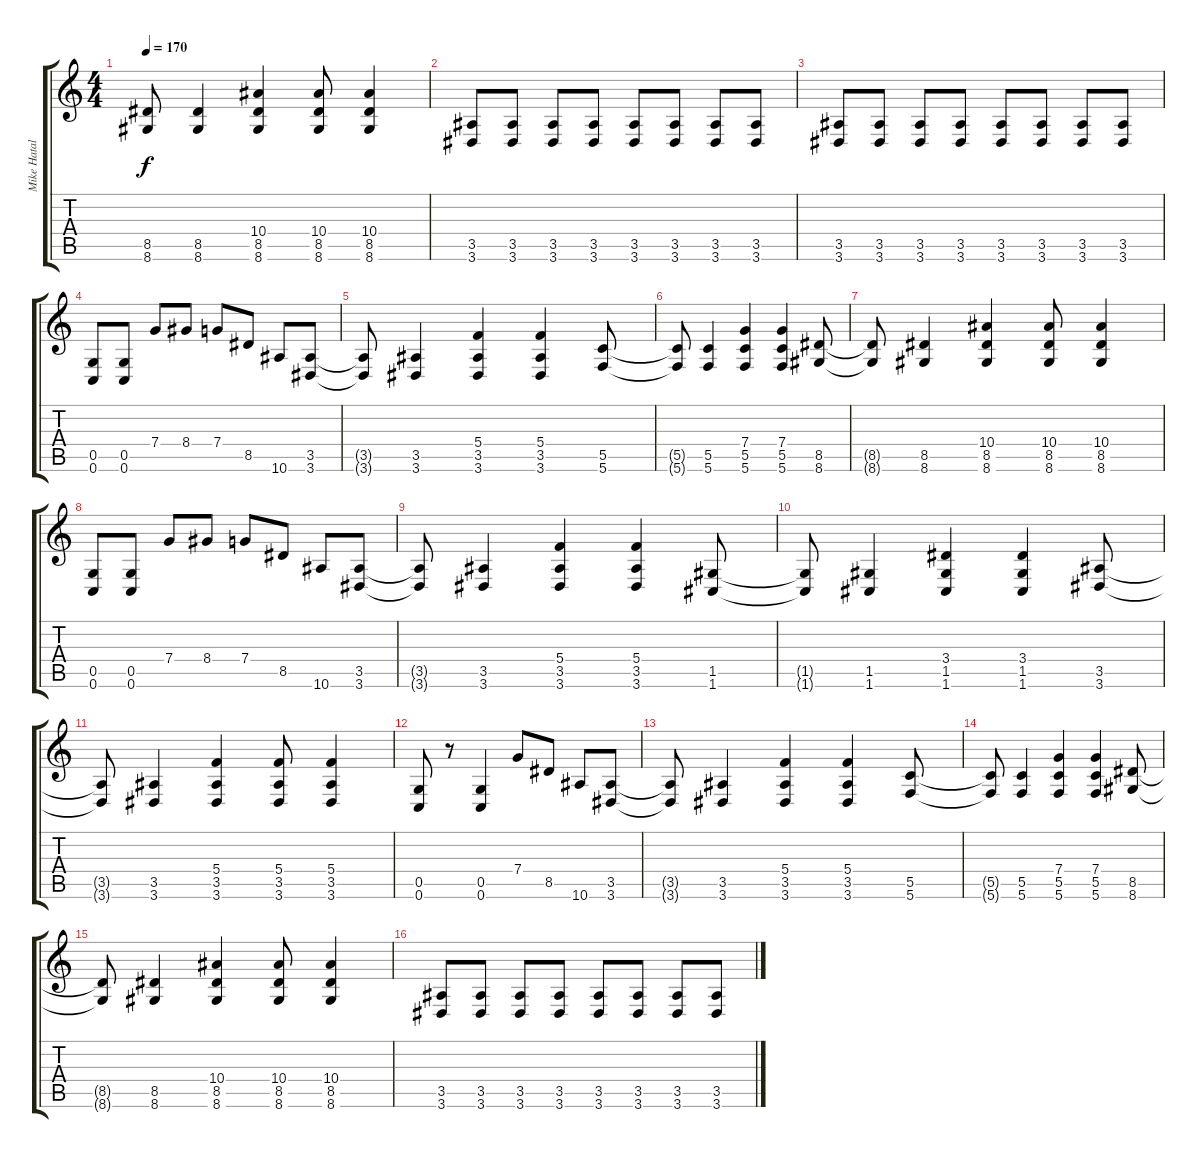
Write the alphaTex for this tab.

\track ("Mike Hatalak - Gtr.1" "Mike Hatal") {instrument distortionguitar}
\staff {score tabs}
\tuning (D4 A3 F3 C3 G2 C2) {hide}
\ts (4 4)
\tempo 170
\clef g2
\ks c
(8.5{t} 8.6{t}).8{dy f} (8.5 8.6).4 (10.4 8.5 8.6).4 (10.4 8.5 8.6).8 (10.4 8.5 8.6).4 |
(3.5 3.6).8 (3.5 3.6).8 (3.5 3.6).8 (3.5 3.6).8 (3.5 3.6).8 (3.5 3.6).8 (3.5 3.6).8 (3.5 3.6).8 |
(3.5 3.6).8 (3.5 3.6).8 (3.5 3.6).8 (3.5 3.6).8 (3.5 3.6).8 (3.5 3.6).8 (3.5 3.6).8 (3.5 3.6).8 |
(0.5 0.6).8 (0.5 0.6).8 7.4.8 8.4.8 7.4.8 8.5.8 10.6.8 (3.5 3.6).8 |
(3.5{t} 3.6{t}).8 (3.5 3.6).4 (5.4 3.5 3.6).4 (5.4 3.5 3.6).4 (5.5 5.6).8 |
(5.5{t} 5.6{t}).8 (5.5 5.6).4 (7.4 5.5 5.6).4 (7.4 5.5 5.6).4 (8.5 8.6).8 |
(8.5{t} 8.6{t}).8 (8.5 8.6).4 (10.4 8.5 8.6).4 (10.4 8.5 8.6).8 (10.4 8.5 8.6).4 |
(0.5 0.6).8 (0.5 0.6).8 7.4.8 8.4.8 7.4.8 8.5.8 10.6.8 (3.5 3.6).8 |
(3.5{t} 3.6{t}).8 (3.5 3.6).4 (5.4 3.5 3.6).4 (5.4 3.5 3.6).4 (1.5 1.6).8 |
(1.5{t} 1.6{t}).8 (1.5 1.6).4 (3.4 1.5 1.6).4 (3.4 1.5 1.6).4 (3.5 3.6).8 |
(3.5{t} 3.6{t}).8 (3.5 3.6).4 (5.4 3.5 3.6).4 (5.4 3.5 3.6).8 (5.4 3.5 3.6).4 |
(0.5 0.6).8 r.8 (0.5 0.6).4 7.4.8 8.5.8 10.6.8 (3.5 3.6).8 |
(3.5{t} 3.6{t}).8 (3.5 3.6).4 (5.4 3.5 3.6).4 (5.4 3.5 3.6).4 (5.5 5.6).8 |
(5.5{t} 5.6{t}).8 (5.5 5.6).4 (7.4 5.5 5.6).4 (7.4 5.5 5.6).4 (8.5 8.6).8 |
(8.5{t} 8.6{t}).8 (8.5 8.6).4 (10.4 8.5 8.6).4 (10.4 8.5 8.6).8 (10.4 8.5 8.6).4 |
(3.5 3.6).8 (3.5 3.6).8 (3.5 3.6).8 (3.5 3.6).8 (3.5 3.6).8 (3.5 3.6).8 (3.5 3.6).8 (3.5 3.6).8
